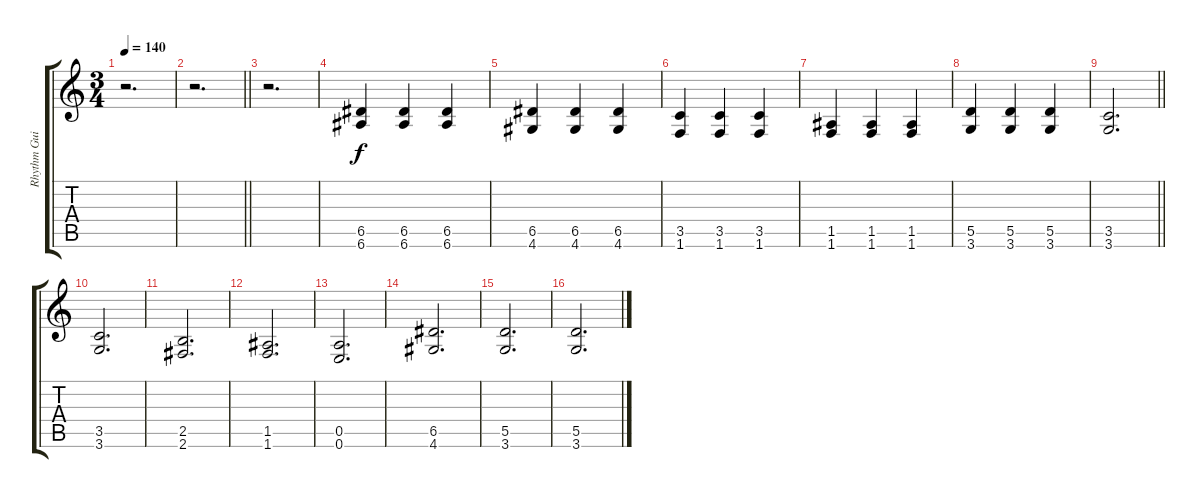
\track ("Rhythm Guitar" "Rhythm Gui") {instrument overdrivenguitar}
\staff {score tabs}
\tuning (E4 B3 G3 D3 A2 E2) {hide}
\ts (3 4)
\tempo 140
\clef g2
\ks c
r.2{d dy f} |
\barLineRight lightlight
r.2{d} |
r.2{d} |
(6.5 6.6).4 (6.5 6.6).4 (6.5 6.6).4 |
(6.5 4.6).4 (6.5 4.6).4 (6.5 4.6).4 |
(3.5 1.6).4 (3.5 1.6).4 (3.5 1.6).4 |
(1.5 1.6).4 (1.5 1.6).4 (1.5 1.6).4 |
(5.5 3.6).4 (5.5 3.6).4 (5.5 3.6).4 |
\barLineRight lightlight
(3.5 3.6).2{d} |
(3.5 3.6).2{d} |
(2.5 2.6).2{d} |
(1.5 1.6).2{d} |
(0.5 0.6).2{d} |
(6.5 4.6).2{d} |
(5.5 3.6).2{d} |
(5.5 3.6).2{d}
